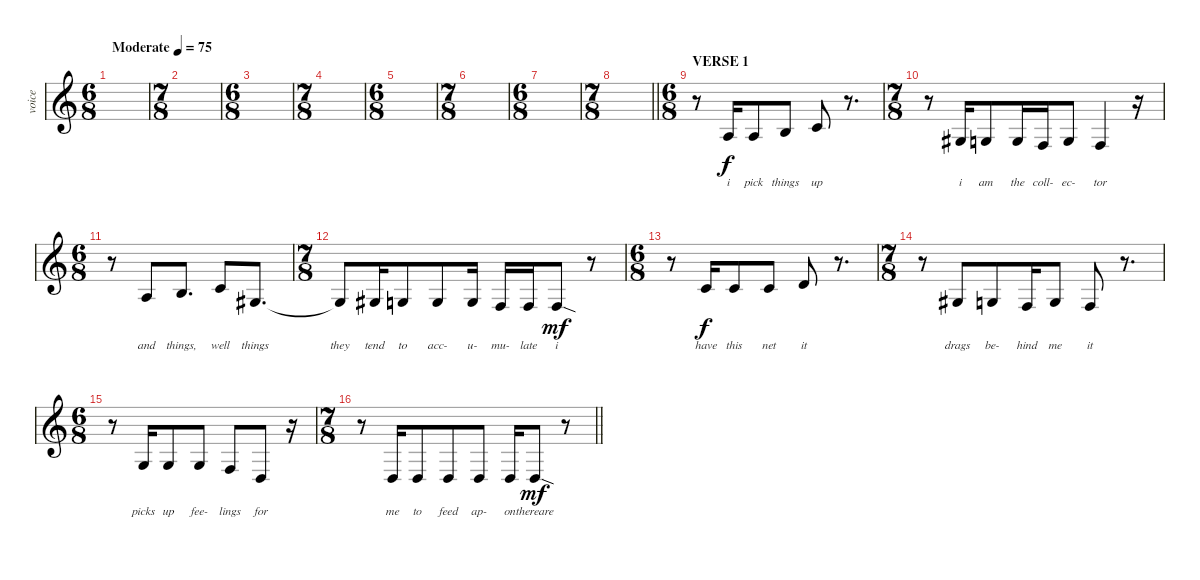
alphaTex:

\track ("voice" "voice") {instrument altosax}
\staff {score}
\tuning (E4 B3 G3 D3 A2 E2) {hide}
\ts (6 8)
\tempo (75 "Moderate")
\clef g2
\ks c
|
\ts (7 8)
|
\ts (6 8)
|
\ts (7 8)
|
\ts (6 8)
|
\ts (7 8)
|
\ts (6 8)
|
\ts (7 8)
\barLineRight lightlight
|
\ts (6 8)
\section ("" "VERSE 1")
r.8 2.3.16{lyrics (0 "i") lyrics (1 "") lyrics (2 "") lyrics (3 "") lyrics (4 "")} 2.3.8{lyrics (0 "pick") lyrics (1 "") lyrics (2 "") lyrics (3 "") lyrics (4 "")} 0.2.8{lyrics (0 "things") lyrics (1 "") lyrics (2 "") lyrics (3 "") lyrics (4 "")} 1.2.8{lyrics (0 "up") lyrics (1 "") lyrics (2 "") lyrics (3 "") lyrics (4 "")} r.8{d} |
\ts (7 8)
r.8 6.4.16{lyrics (0 "i") lyrics (1 "") lyrics (2 "") lyrics (3 "") lyrics (4 "")} 0.3.8{lyrics (0 "am") lyrics (1 "") lyrics (2 "") lyrics (3 "") lyrics (4 "")} 0.3.16{lyrics (0 "the") lyrics (1 "") lyrics (2 "") lyrics (3 "") lyrics (4 "")} 3.4.16{lyrics (0 "coll-") lyrics (1 "") lyrics (2 "") lyrics (3 "") lyrics (4 "")} 0.3.8{lyrics (0 "ec-") lyrics (1 "") lyrics (2 "") lyrics (3 "") lyrics (4 "")} 3.4.4{lyrics (0 "tor") lyrics (1 "") lyrics (2 "") lyrics (3 "") lyrics (4 "")} r.16 |
\ts (6 8)
r.8 2.3.8{lyrics (0 "and") lyrics (1 "") lyrics (2 "") lyrics (3 "") lyrics (4 "")} 0.2.8{d lyrics (0 "things,") lyrics (1 "") lyrics (2 "") lyrics (3 "") lyrics (4 "")} 1.2.8{lyrics (0 "well") lyrics (1 "") lyrics (2 "") lyrics (3 "") lyrics (4 "")} 1.3.8{d lyrics (0 "things") lyrics (1 "") lyrics (2 "") lyrics (3 "") lyrics (4 "")} |
\ts (7 8)
1.3{t}.8{lyrics (0 "they") lyrics (1 "") lyrics (2 "") lyrics (3 "") lyrics (4 "")} 1.3.16{lyrics (0 "tend") lyrics (1 "") lyrics (2 "") lyrics (3 "") lyrics (4 "")} 0.3.8{lyrics (0 "to") lyrics (1 "") lyrics (2 "") lyrics (3 "") lyrics (4 "")} 0.3.8{lyrics (0 "acc-") lyrics (1 "") lyrics (2 "") lyrics (3 "") lyrics (4 "")} 0.3.16{lyrics (0 "u-") lyrics (1 "") lyrics (2 "") lyrics (3 "") lyrics (4 "")} 3.4.16{lyrics (0 "mu-") lyrics (1 "") lyrics (2 "") lyrics (3 "") lyrics (4 "")} 3.4.16{lyrics (0 "late") lyrics (1 "") lyrics (2 "") lyrics (3 "") lyrics (4 "")} 3.4{sod}.8{lyrics (0 "i") lyrics (1 "") lyrics (2 "") lyrics (3 "") lyrics (4 "") dy mf} r.8 |
\ts (6 8)
r.8 1.2.16{lyrics (0 "have") lyrics (1 "") lyrics (2 "") lyrics (3 "") lyrics (4 "") dy f} 1.2.8{lyrics (0 "this") lyrics (1 "") lyrics (2 "") lyrics (3 "") lyrics (4 "")} 1.2.8{lyrics (0 "net") lyrics (1 "") lyrics (2 "") lyrics (3 "") lyrics (4 "")} 3.2.8{lyrics (0 "it") lyrics (1 "") lyrics (2 "") lyrics (3 "") lyrics (4 "")} r.8{d} |
\ts (7 8)
r.8 1.3.8{lyrics (0 "drags") lyrics (1 "") lyrics (2 "") lyrics (3 "") lyrics (4 "")} 0.3.8{lyrics (0 "be-") lyrics (1 "") lyrics (2 "") lyrics (3 "") lyrics (4 "")} 3.4.16{lyrics (0 "hind") lyrics (1 "") lyrics (2 "") lyrics (3 "") lyrics (4 "")} 0.3.8{lyrics (0 "me") lyrics (1 "") lyrics (2 "") lyrics (3 "") lyrics (4 "")} 3.4.8{lyrics (0 "it") lyrics (1 "") lyrics (2 "") lyrics (3 "") lyrics (4 "")} r.8{d} |
\ts (6 8)
r.8 0.3.16{lyrics (0 "picks") lyrics (1 "") lyrics (2 "") lyrics (3 "") lyrics (4 "")} 0.3.8{lyrics (0 "up") lyrics (1 "") lyrics (2 "") lyrics (3 "") lyrics (4 "")} 0.3.8{lyrics (0 "fee-") lyrics (1 "") lyrics (2 "") lyrics (3 "") lyrics (4 "")} 3.4.8{lyrics (0 "lings") lyrics (1 "") lyrics (2 "") lyrics (3 "") lyrics (4 "")} 0.4.8{lyrics (0 "for") lyrics (1 "") lyrics (2 "") lyrics (3 "") lyrics (4 "")} r.16 |
\ts (7 8)
\barLineRight lightlight
r.8 0.4.16{lyrics (0 "me") lyrics (1 "") lyrics (2 "") lyrics (3 "") lyrics (4 "")} 0.4.8{lyrics (0 "to") lyrics (1 "") lyrics (2 "") lyrics (3 "") lyrics (4 "")} 0.4.8{lyrics (0 "feed") lyrics (1 "") lyrics (2 "") lyrics (3 "") lyrics (4 "")} 0.4.8{lyrics (0 "ap-") lyrics (1 "") lyrics (2 "") lyrics (3 "") lyrics (4 "")} 0.4.16{lyrics (0 "on") lyrics (1 "") lyrics (2 "") lyrics (3 "") lyrics (4 "")} 0.4{sod}.8{lyrics (0 "thereare") lyrics (1 "") lyrics (2 "") lyrics (3 "") lyrics (4 "") dy mf} r.8
